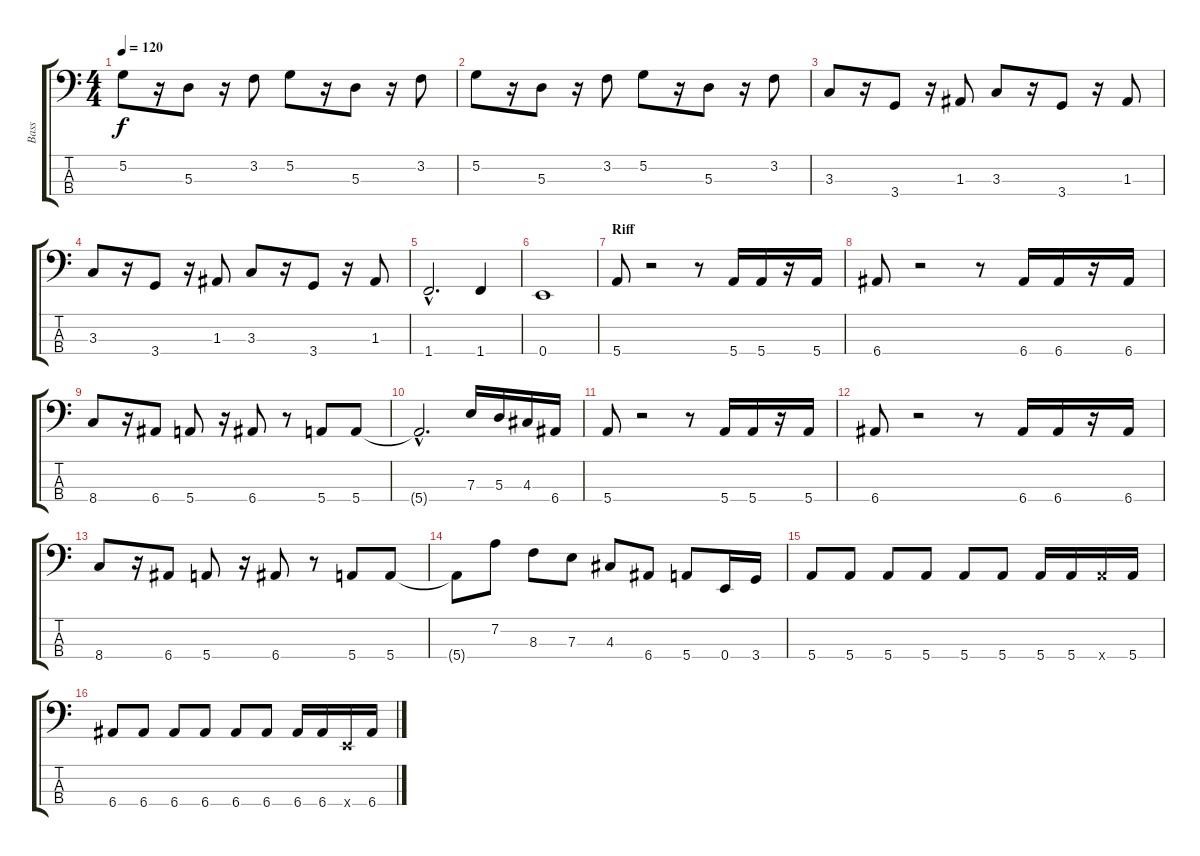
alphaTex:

\track ("Bass" "Bass") {instrument electricbasspick}
\staff {score tabs}
\tuning (G2 D2 A1 E1) {hide}
\ts (4 4)
\tempo 120
\clef f4
\ks c
5.2.8{dy f} r.16 5.3.8 r.16 3.2.8 5.2.8 r.16 5.3.8 r.16 3.2.8 |
5.2.8 r.16 5.3.8 r.16 3.2.8 5.2.8 r.16 5.3.8 r.16 3.2.8 |
3.3.8 r.16 3.4.8 r.16 1.3.8 3.3.8 r.16 3.4.8 r.16 1.3.8 |
3.3.8 r.16 3.4.8 r.16 1.3.8 3.3.8 r.16 3.4.8 r.16 1.3.8 |
1.4{hac}.2{d} 1.4.4 |
0.4.1 |
\section ("" "Riff")
5.4.8 r.2 r.8 5.4.16 5.4.16 r.16 5.4.16 |
6.4.8 r.2 r.8 6.4.16 6.4.16 r.16 6.4.16 |
8.4.8 r.16 6.4.8 5.4.8 r.16 6.4.8 r.8 5.4.8 5.4.8 |
5.4{hac t}.2{d} 7.3.16 5.3.16 4.3.16 6.4.16 |
5.4.8 r.2 r.8 5.4.16 5.4.16 r.16 5.4.16 |
6.4.8 r.2 r.8 6.4.16 6.4.16 r.16 6.4.16 |
8.4.8 r.16 6.4.8 5.4.8 r.16 6.4.8 r.8 5.4.8 5.4.8 |
5.4{t}.8 7.2.8 8.3.8 7.3.8 4.3.8 6.4.8 5.4.8 0.4.16 3.4.16 |
5.4.8 5.4.8 5.4.8 5.4.8 5.4.8 5.4.8 5.4.16 5.4.16 5.4{x}.16 5.4.16 |
6.4.8 6.4.8 6.4.8 6.4.8 6.4.8 6.4.8 6.4.16 6.4.16 0.4{x}.16 6.4.16
